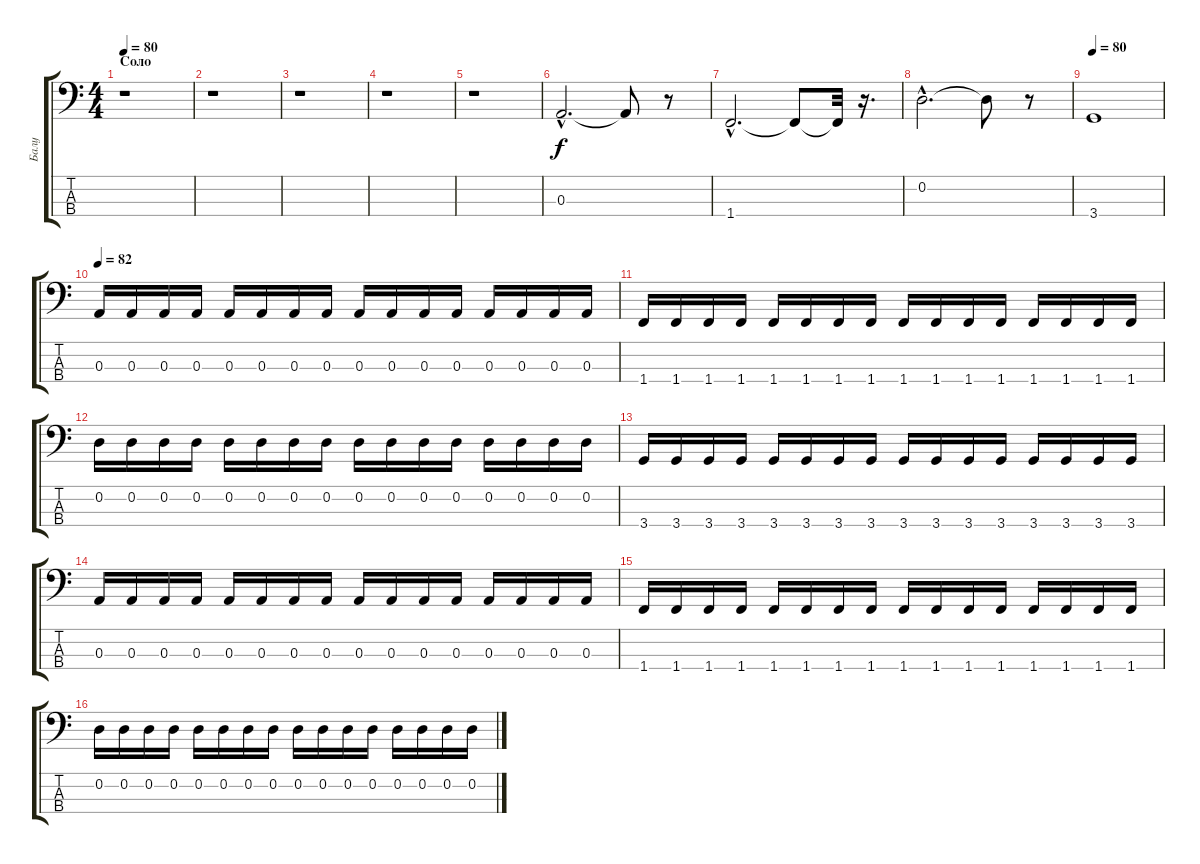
\track ("Балу" "Балу") {instrument electricbasspick}
\staff {score tabs}
\tuning (G2 D2 A1 E1) {hide}
\ts (4 4)
\section ("" "Соло")
\tempo 80
\clef f4
\ks c
r.1{dy f instrument electricbasspick} |
r.1 |
r.1 |
r.1 |
r.1 |
0.3{hac}.2{d} 0.3{t}.8 r.8 |
1.4{hac}.2{d} 1.4{t}.8 1.4{t}.32 r.16{d} |
0.2{hac}.2{d} 0.2{t}.8 r.8 |
\tempo 80
3.4.1 |
\tempo 82
0.3.16 0.3.16 0.3.16 0.3.16 0.3.16 0.3.16 0.3.16 0.3.16 0.3.16 0.3.16 0.3.16 0.3.16 0.3.16 0.3.16 0.3.16 0.3.16 |
1.4.16 1.4.16 1.4.16 1.4.16 1.4.16 1.4.16 1.4.16 1.4.16 1.4.16 1.4.16 1.4.16 1.4.16 1.4.16 1.4.16 1.4.16 1.4.16 |
0.2.16 0.2.16 0.2.16 0.2.16 0.2.16 0.2.16 0.2.16 0.2.16 0.2.16 0.2.16 0.2.16 0.2.16 0.2.16 0.2.16 0.2.16 0.2.16 |
3.4.16 3.4.16 3.4.16 3.4.16 3.4.16 3.4.16 3.4.16 3.4.16 3.4.16 3.4.16 3.4.16 3.4.16 3.4.16 3.4.16 3.4.16 3.4.16 |
0.3.16 0.3.16 0.3.16 0.3.16 0.3.16 0.3.16 0.3.16 0.3.16 0.3.16 0.3.16 0.3.16 0.3.16 0.3.16 0.3.16 0.3.16 0.3.16 |
1.4.16 1.4.16 1.4.16 1.4.16 1.4.16 1.4.16 1.4.16 1.4.16 1.4.16 1.4.16 1.4.16 1.4.16 1.4.16 1.4.16 1.4.16 1.4.16 |
0.2.16 0.2.16 0.2.16 0.2.16 0.2.16 0.2.16 0.2.16 0.2.16 0.2.16 0.2.16 0.2.16 0.2.16 0.2.16 0.2.16 0.2.16 0.2.16
